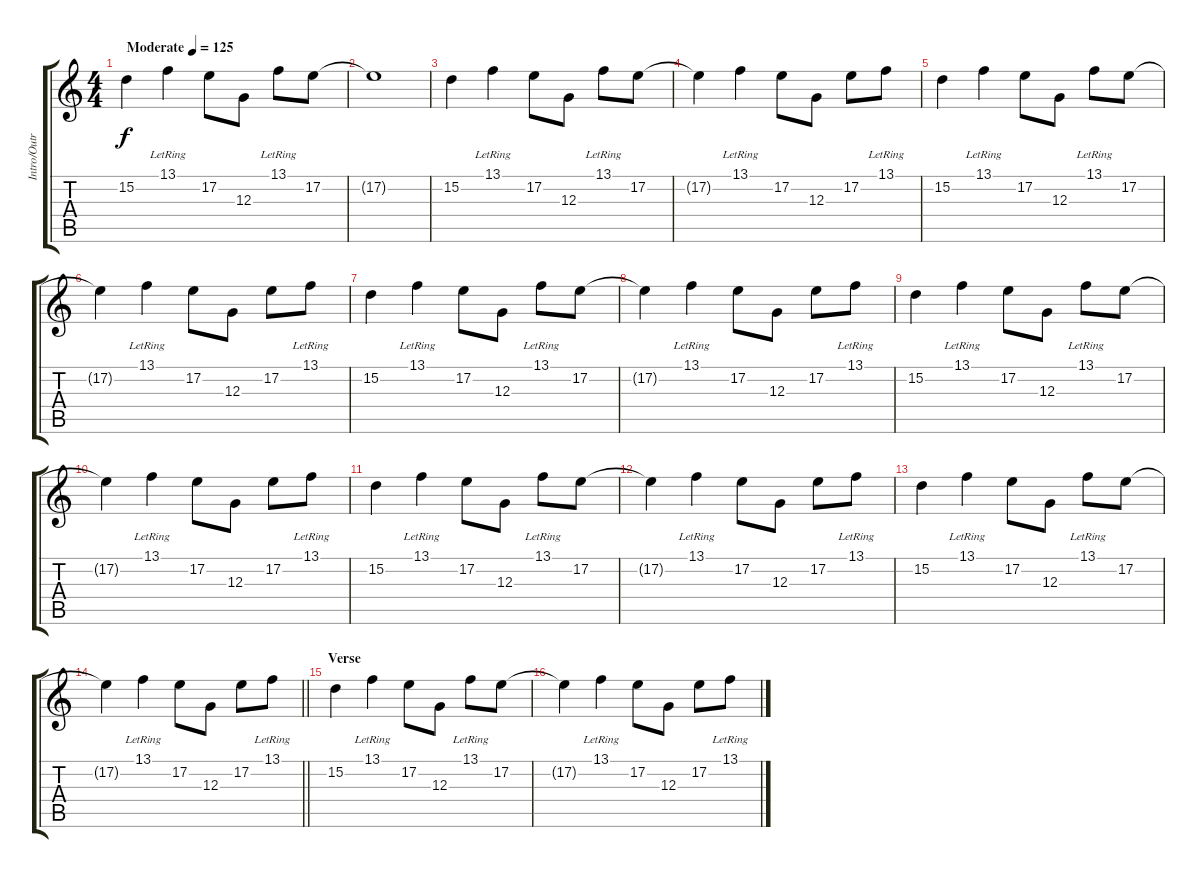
\track ("Intro/Outro" "Intro/Outr") {instrument electricpiano1}
\staff {score tabs}
\tuning (E4 B3 G3 D3 A2 E2) {hide}
\ts (4 4)
\tempo (125 "Moderate")
\clef g2
\ks c
15.2.4{dy f instrument electricpiano1} 13.1{lr}.4 17.2.8 12.3.8 13.1{lr}.8 17.2.8 |
17.2{t}.1 |
15.2.4 13.1{lr}.4 17.2.8 12.3.8 13.1{lr}.8 17.2.8 |
17.2{t}.4 13.1{lr}.4 17.2.8 12.3.8 17.2.8 13.1{lr}.8 |
15.2.4 13.1{lr}.4 17.2.8 12.3.8 13.1{lr}.8 17.2.8 |
17.2{t}.4 13.1{lr}.4 17.2.8 12.3.8 17.2.8 13.1{lr}.8 |
15.2.4 13.1{lr}.4 17.2.8 12.3.8 13.1{lr}.8 17.2.8 |
17.2{t}.4 13.1{lr}.4 17.2.8 12.3.8 17.2.8 13.1{lr}.8 |
15.2.4 13.1{lr}.4 17.2.8 12.3.8 13.1{lr}.8 17.2.8 |
17.2{t}.4 13.1{lr}.4 17.2.8 12.3.8 17.2.8 13.1{lr}.8 |
15.2.4 13.1{lr}.4 17.2.8 12.3.8 13.1{lr}.8 17.2.8 |
17.2{t}.4 13.1{lr}.4 17.2.8 12.3.8 17.2.8 13.1{lr}.8 |
15.2.4 13.1{lr}.4 17.2.8 12.3.8 13.1{lr}.8 17.2.8 |
\barLineRight lightlight
17.2{t}.4 13.1{lr}.4 17.2.8 12.3.8 17.2.8 13.1{lr}.8 |
\section ("" "Verse")
15.2.4 13.1{lr}.4 17.2.8 12.3.8 13.1{lr}.8 17.2.8 |
17.2{t}.4 13.1{lr}.4 17.2.8 12.3.8 17.2.8 13.1{lr}.8
